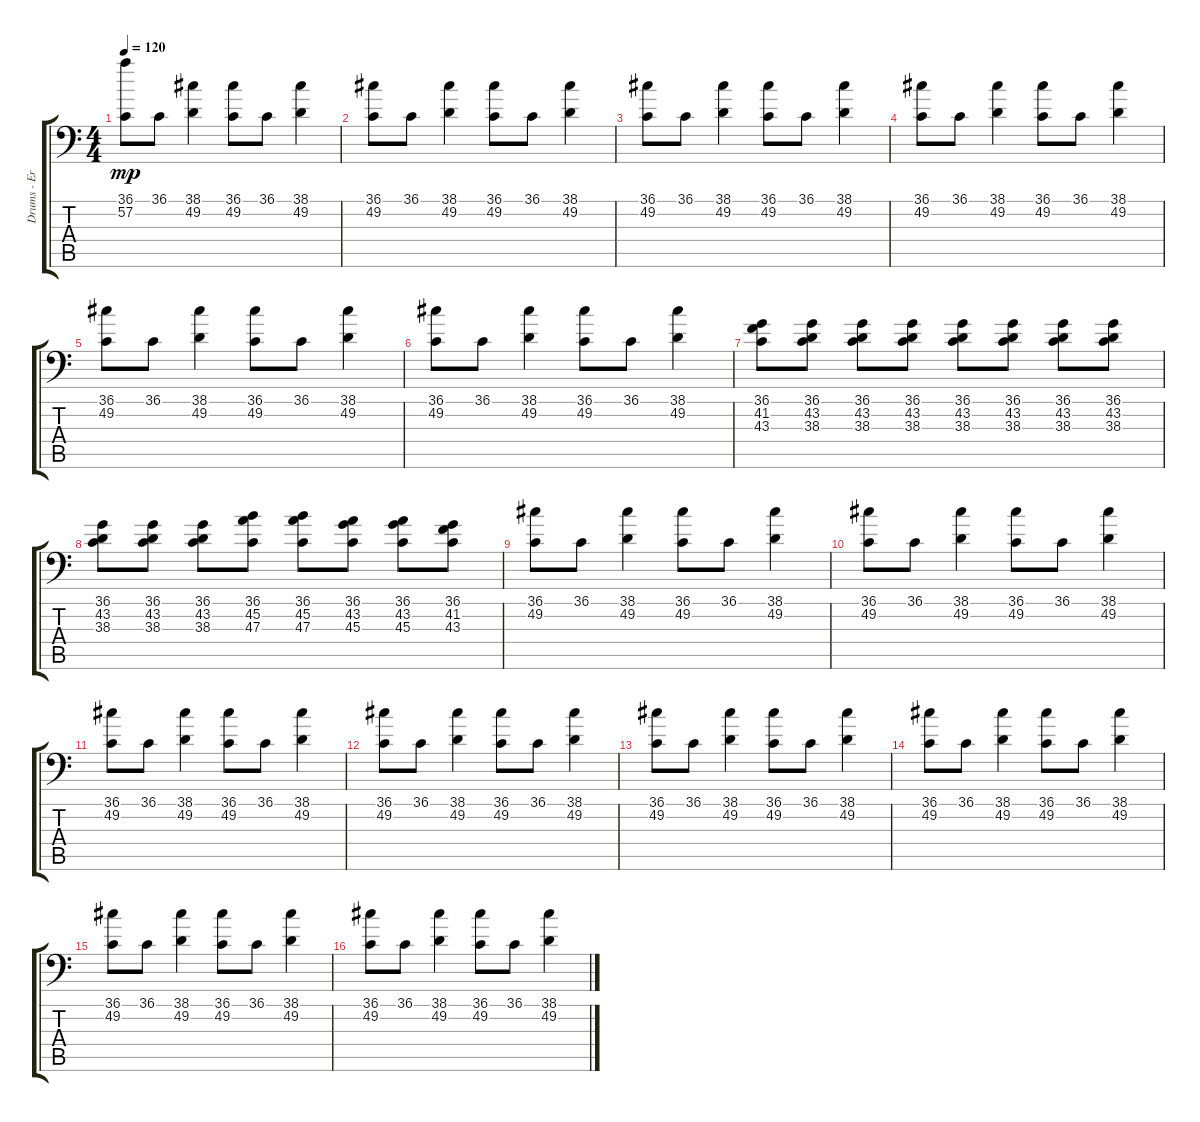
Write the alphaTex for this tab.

\track ("Drums - Eric Singer" "Drums - Er") {instrument acousticgrandpiano}
\staff {score tabs}
\tuning (C-1 C-1 C-1 C-1 C-1 C-1) {hide}
\ts (4 4)
\tempo 120
\clef f4
\ks c
(36.1 57.2).8{dy mp} 36.1.8 (38.1 49.2).4 (36.1 49.2).8 36.1.8 (38.1 49.2).4 |
(36.1 49.2).8 36.1.8 (38.1 49.2).4 (36.1 49.2).8 36.1.8 (38.1 49.2).4 |
(36.1 49.2).8 36.1.8 (38.1 49.2).4 (36.1 49.2).8 36.1.8 (38.1 49.2).4 |
(36.1 49.2).8 36.1.8 (38.1 49.2).4 (36.1 49.2).8 36.1.8 (38.1 49.2).4 |
(36.1 49.2).8 36.1.8 (38.1 49.2).4 (36.1 49.2).8 36.1.8 (38.1 49.2).4 |
(36.1 49.2).8 36.1.8 (38.1 49.2).4 (36.1 49.2).8 36.1.8 (38.1 49.2).4 |
(36.1 41.2 43.3).8 (36.1 43.2 38.3).8 (36.1 43.2 38.3).8 (36.1 43.2 38.3).8 (36.1 43.2 38.3).8 (36.1 43.2 38.3).8 (36.1 43.2 38.3).8 (36.1 43.2 38.3).8 |
(36.1 43.2 38.3).8 (36.1 43.2 38.3).8 (36.1 43.2 38.3).8 (36.1 45.2 47.3).8 (36.1 45.2 47.3).8 (36.1 43.2 45.3).8 (36.1 43.2 45.3).8 (36.1 41.2 43.3).8 |
(36.1 49.2).8 36.1.8 (38.1 49.2).4 (36.1 49.2).8 36.1.8 (38.1 49.2).4 |
(36.1 49.2).8 36.1.8 (38.1 49.2).4 (36.1 49.2).8 36.1.8 (38.1 49.2).4 |
(36.1 49.2).8 36.1.8 (38.1 49.2).4 (36.1 49.2).8 36.1.8 (38.1 49.2).4 |
(36.1 49.2).8 36.1.8 (38.1 49.2).4 (36.1 49.2).8 36.1.8 (38.1 49.2).4 |
(36.1 49.2).8 36.1.8 (38.1 49.2).4 (36.1 49.2).8 36.1.8 (38.1 49.2).4 |
(36.1 49.2).8 36.1.8 (38.1 49.2).4 (36.1 49.2).8 36.1.8 (38.1 49.2).4 |
(36.1 49.2).8 36.1.8 (38.1 49.2).4 (36.1 49.2).8 36.1.8 (38.1 49.2).4 |
(36.1 49.2).8 36.1.8 (38.1 49.2).4 (36.1 49.2).8 36.1.8 (38.1 49.2).4
